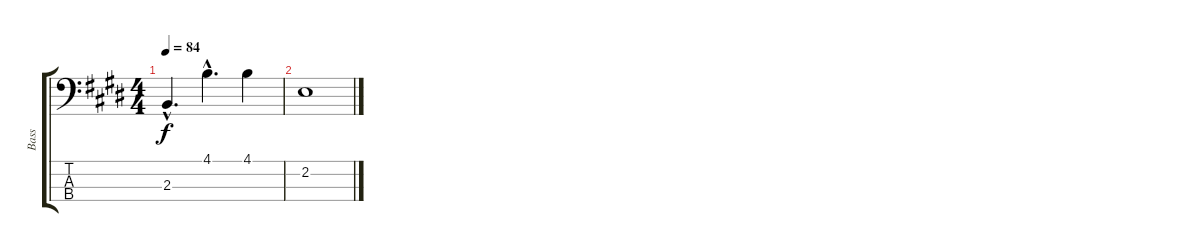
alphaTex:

\track ("Bass" "Bass") {instrument electricbassfinger}
\staff {score tabs}
\tuning (G2 D2 A1 E1) {hide}
\ts (4 4)
\tempo 84
\clef f4
\ks e
2.3{hac}.4{d dy f} 4.1{hac}.4{d} 4.1.4 |
2.2.1
